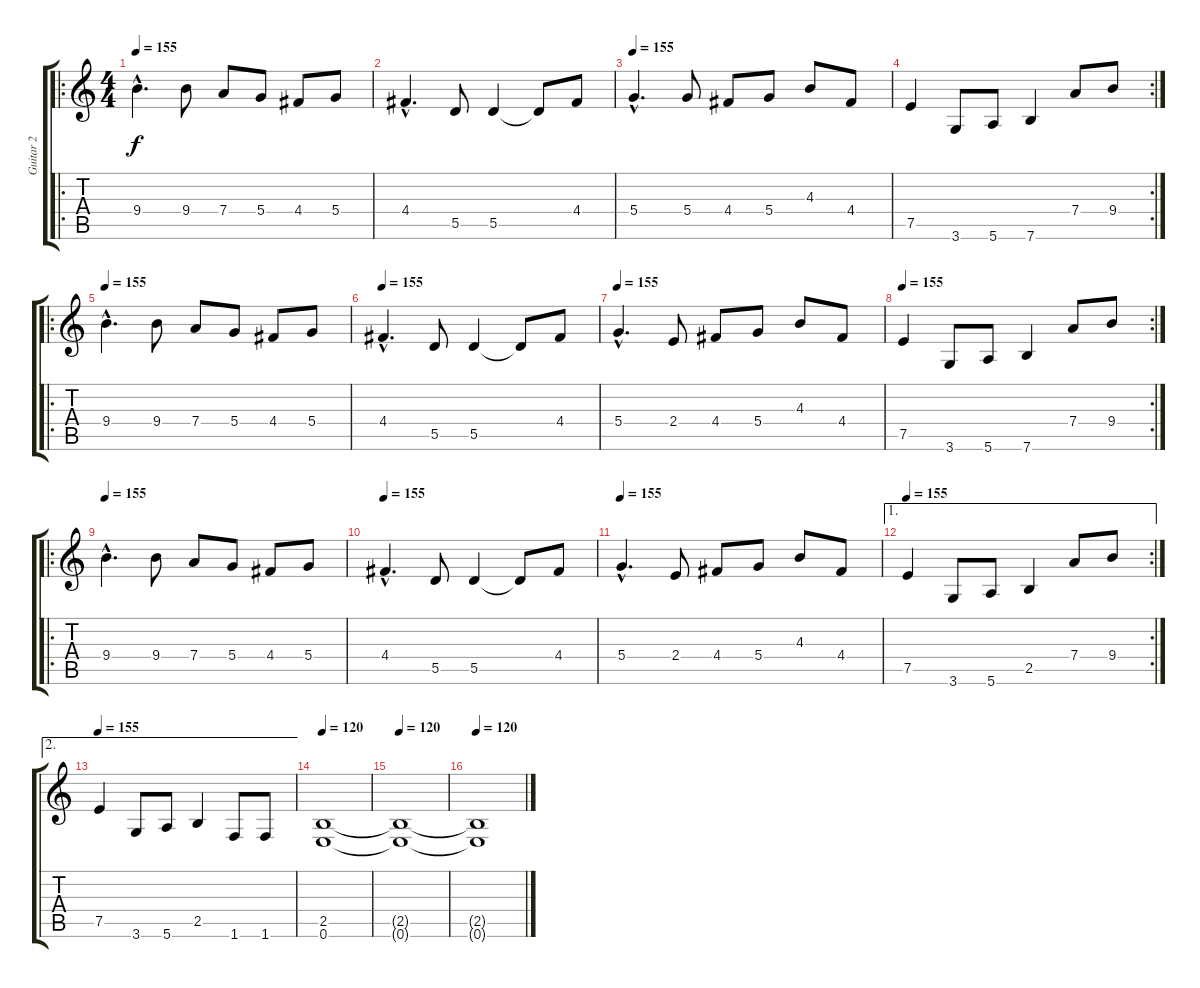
\track ("Guitar 2" "Guitar 2") {instrument distortionguitar}
\staff {score tabs}
\tuning (E4 B3 G3 D3 A2 E2) {hide}
\ro
\ts (4 4)
\tempo 155
\clef g2
\ks c
9.4{hac}.4{d dy f} 9.4.8 7.4.8 5.4.8 4.4.8 5.4.8 |
4.4{hac}.4{d} 5.5.8 5.5.4 5.5{t}.8 4.4.8 |
\tempo 155
5.4{hac}.4{d} 5.4.8 4.4.8 5.4.8 4.3.8 4.4.8 |
\rc 2
7.5.4 3.6.8 5.6.8 7.6.4 7.4.8 9.4.8 |
\ro
\tempo 155
9.4{hac}.4{d} 9.4.8 7.4.8 5.4.8 4.4.8 5.4.8 |
\tempo 155
4.4{hac}.4{d} 5.5.8 5.5.4 5.5{t}.8 4.4.8 |
\tempo 155
5.4{hac}.4{d} 2.4.8 4.4.8 5.4.8 4.3.8 4.4.8 |
\rc 2
\tempo 155
7.5.4 3.6.8 5.6.8 7.6.4 7.4.8 9.4.8 |
\ro
\tempo 155
9.4{hac}.4{d} 9.4.8 7.4.8 5.4.8 4.4.8 5.4.8 |
\tempo 155
4.4{hac}.4{d} 5.5.8 5.5.4 5.5{t}.8 4.4.8 |
\tempo 155
5.4{hac}.4{d} 2.4.8 4.4.8 5.4.8 4.3.8 4.4.8 |
\ae 1
\rc 2
\tempo 155
7.5.4 3.6.8 5.6.8 2.5.4 7.4.8 9.4.8 |
\ae 2
\tempo 155
7.5.4 3.6.8 5.6.8 2.5.4 1.6.8 1.6.8 |
\tempo 120
(2.5 0.6).1{volume 0} |
\tempo 120
(2.5{t} 0.6{t}).1 |
\tempo 120
(2.5{t} 0.6{t}).1
